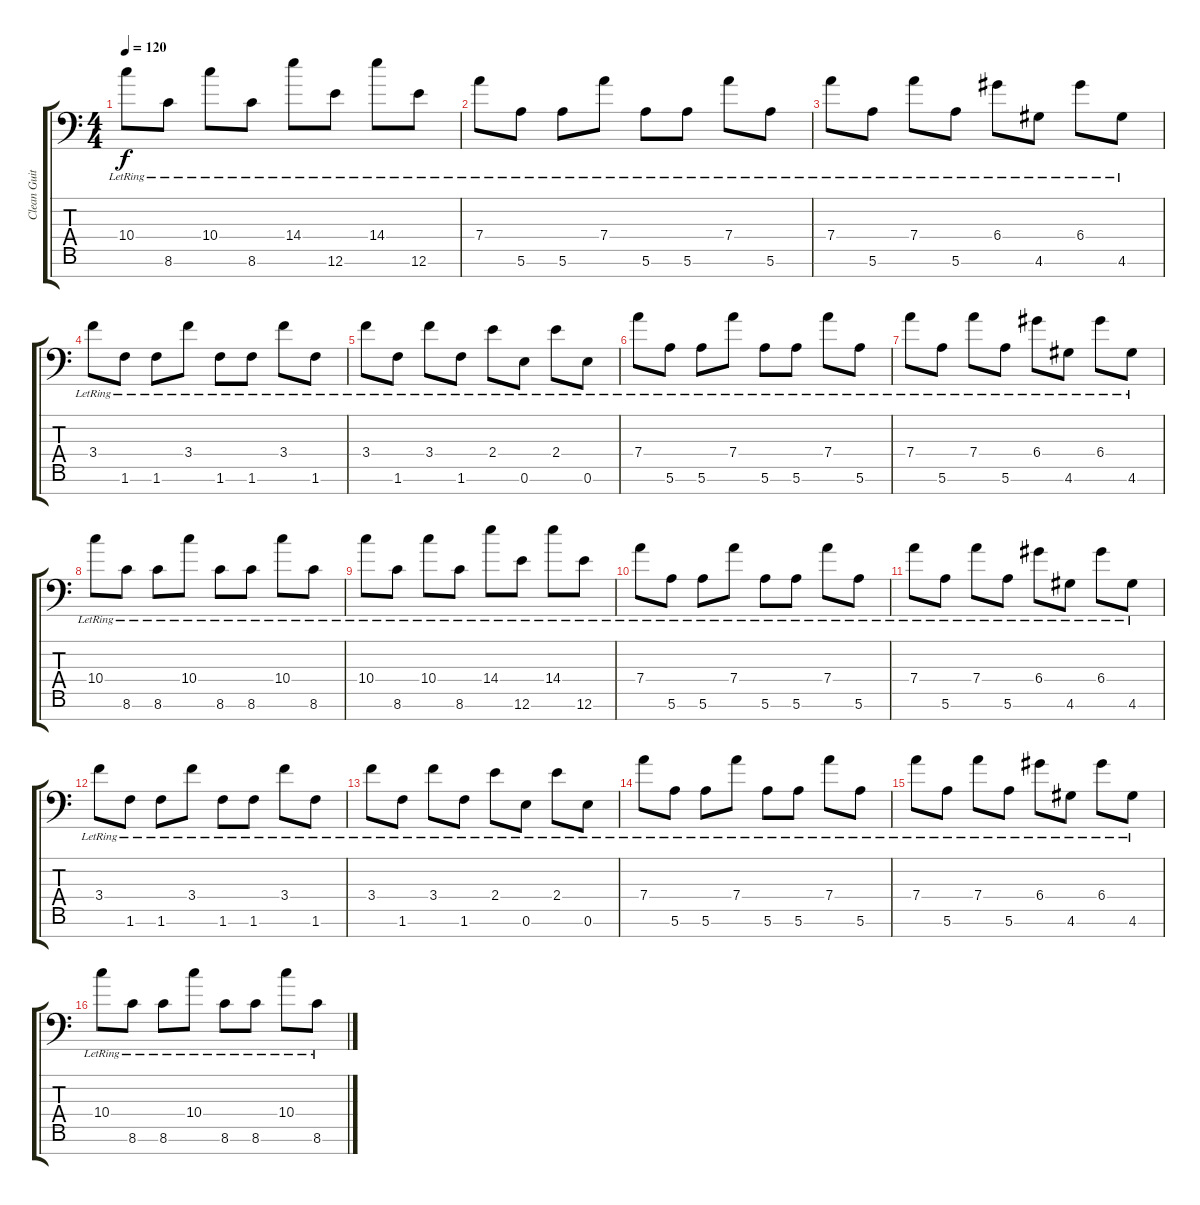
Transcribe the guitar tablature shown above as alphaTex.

\track ("Clean Guitar C" "Clean Guit") {instrument electricguitarclean}
\staff {score tabs}
\tuning (E4 B3 G3 D3 A2 E2 A1) {hide}
\ts (4 4)
\tempo 120
\clef f4
\ks c
10.4{lr}.8{dy f} 8.6{lr}.8 10.4{lr}.8 8.6{lr}.8 14.4{lr}.8 12.6{lr}.8 14.4{lr}.8 12.6{lr}.8 |
7.4{lr}.8 5.6{lr}.8 5.6{lr}.8 7.4{lr}.8 5.6{lr}.8 5.6{lr}.8 7.4{lr}.8 5.6{lr}.8 |
7.4{lr}.8 5.6{lr}.8 7.4{lr}.8 5.6{lr}.8 6.4{lr}.8 4.6{lr}.8 6.4{lr}.8 4.6{lr}.8 |
3.4{lr}.8 1.6{lr}.8 1.6{lr}.8 3.4{lr}.8 1.6{lr}.8 1.6{lr}.8 3.4{lr}.8 1.6{lr}.8 |
3.4{lr}.8 1.6{lr}.8 3.4{lr}.8 1.6{lr}.8 2.4{lr}.8 0.6{lr}.8 2.4{lr}.8 0.6{lr}.8 |
7.4{lr}.8 5.6{lr}.8 5.6{lr}.8 7.4{lr}.8 5.6{lr}.8 5.6{lr}.8 7.4{lr}.8 5.6{lr}.8 |
7.4{lr}.8 5.6{lr}.8 7.4{lr}.8 5.6{lr}.8 6.4{lr}.8 4.6{lr}.8 6.4{lr}.8 4.6{lr}.8 |
10.4{lr}.8 8.6{lr}.8 8.6{lr}.8 10.4{lr}.8 8.6{lr}.8 8.6{lr}.8 10.4{lr}.8 8.6{lr}.8 |
10.4{lr}.8 8.6{lr}.8 10.4{lr}.8 8.6{lr}.8 14.4{lr}.8 12.6{lr}.8 14.4{lr}.8 12.6{lr}.8 |
7.4{lr}.8 5.6{lr}.8 5.6{lr}.8 7.4{lr}.8 5.6{lr}.8 5.6{lr}.8 7.4{lr}.8 5.6{lr}.8 |
7.4{lr}.8 5.6{lr}.8 7.4{lr}.8 5.6{lr}.8 6.4{lr}.8 4.6{lr}.8 6.4{lr}.8 4.6{lr}.8 |
3.4{lr}.8 1.6{lr}.8 1.6{lr}.8 3.4{lr}.8 1.6{lr}.8 1.6{lr}.8 3.4{lr}.8 1.6{lr}.8 |
3.4{lr}.8 1.6{lr}.8 3.4{lr}.8 1.6{lr}.8 2.4{lr}.8 0.6{lr}.8 2.4{lr}.8 0.6{lr}.8 |
7.4{lr}.8 5.6{lr}.8 5.6{lr}.8 7.4{lr}.8 5.6{lr}.8 5.6{lr}.8 7.4{lr}.8 5.6{lr}.8 |
7.4{lr}.8 5.6{lr}.8 7.4{lr}.8 5.6{lr}.8 6.4{lr}.8 4.6{lr}.8 6.4{lr}.8 4.6{lr}.8 |
10.4{lr}.8 8.6{lr}.8 8.6{lr}.8 10.4{lr}.8 8.6{lr}.8 8.6{lr}.8 10.4{lr}.8 8.6{lr}.8
